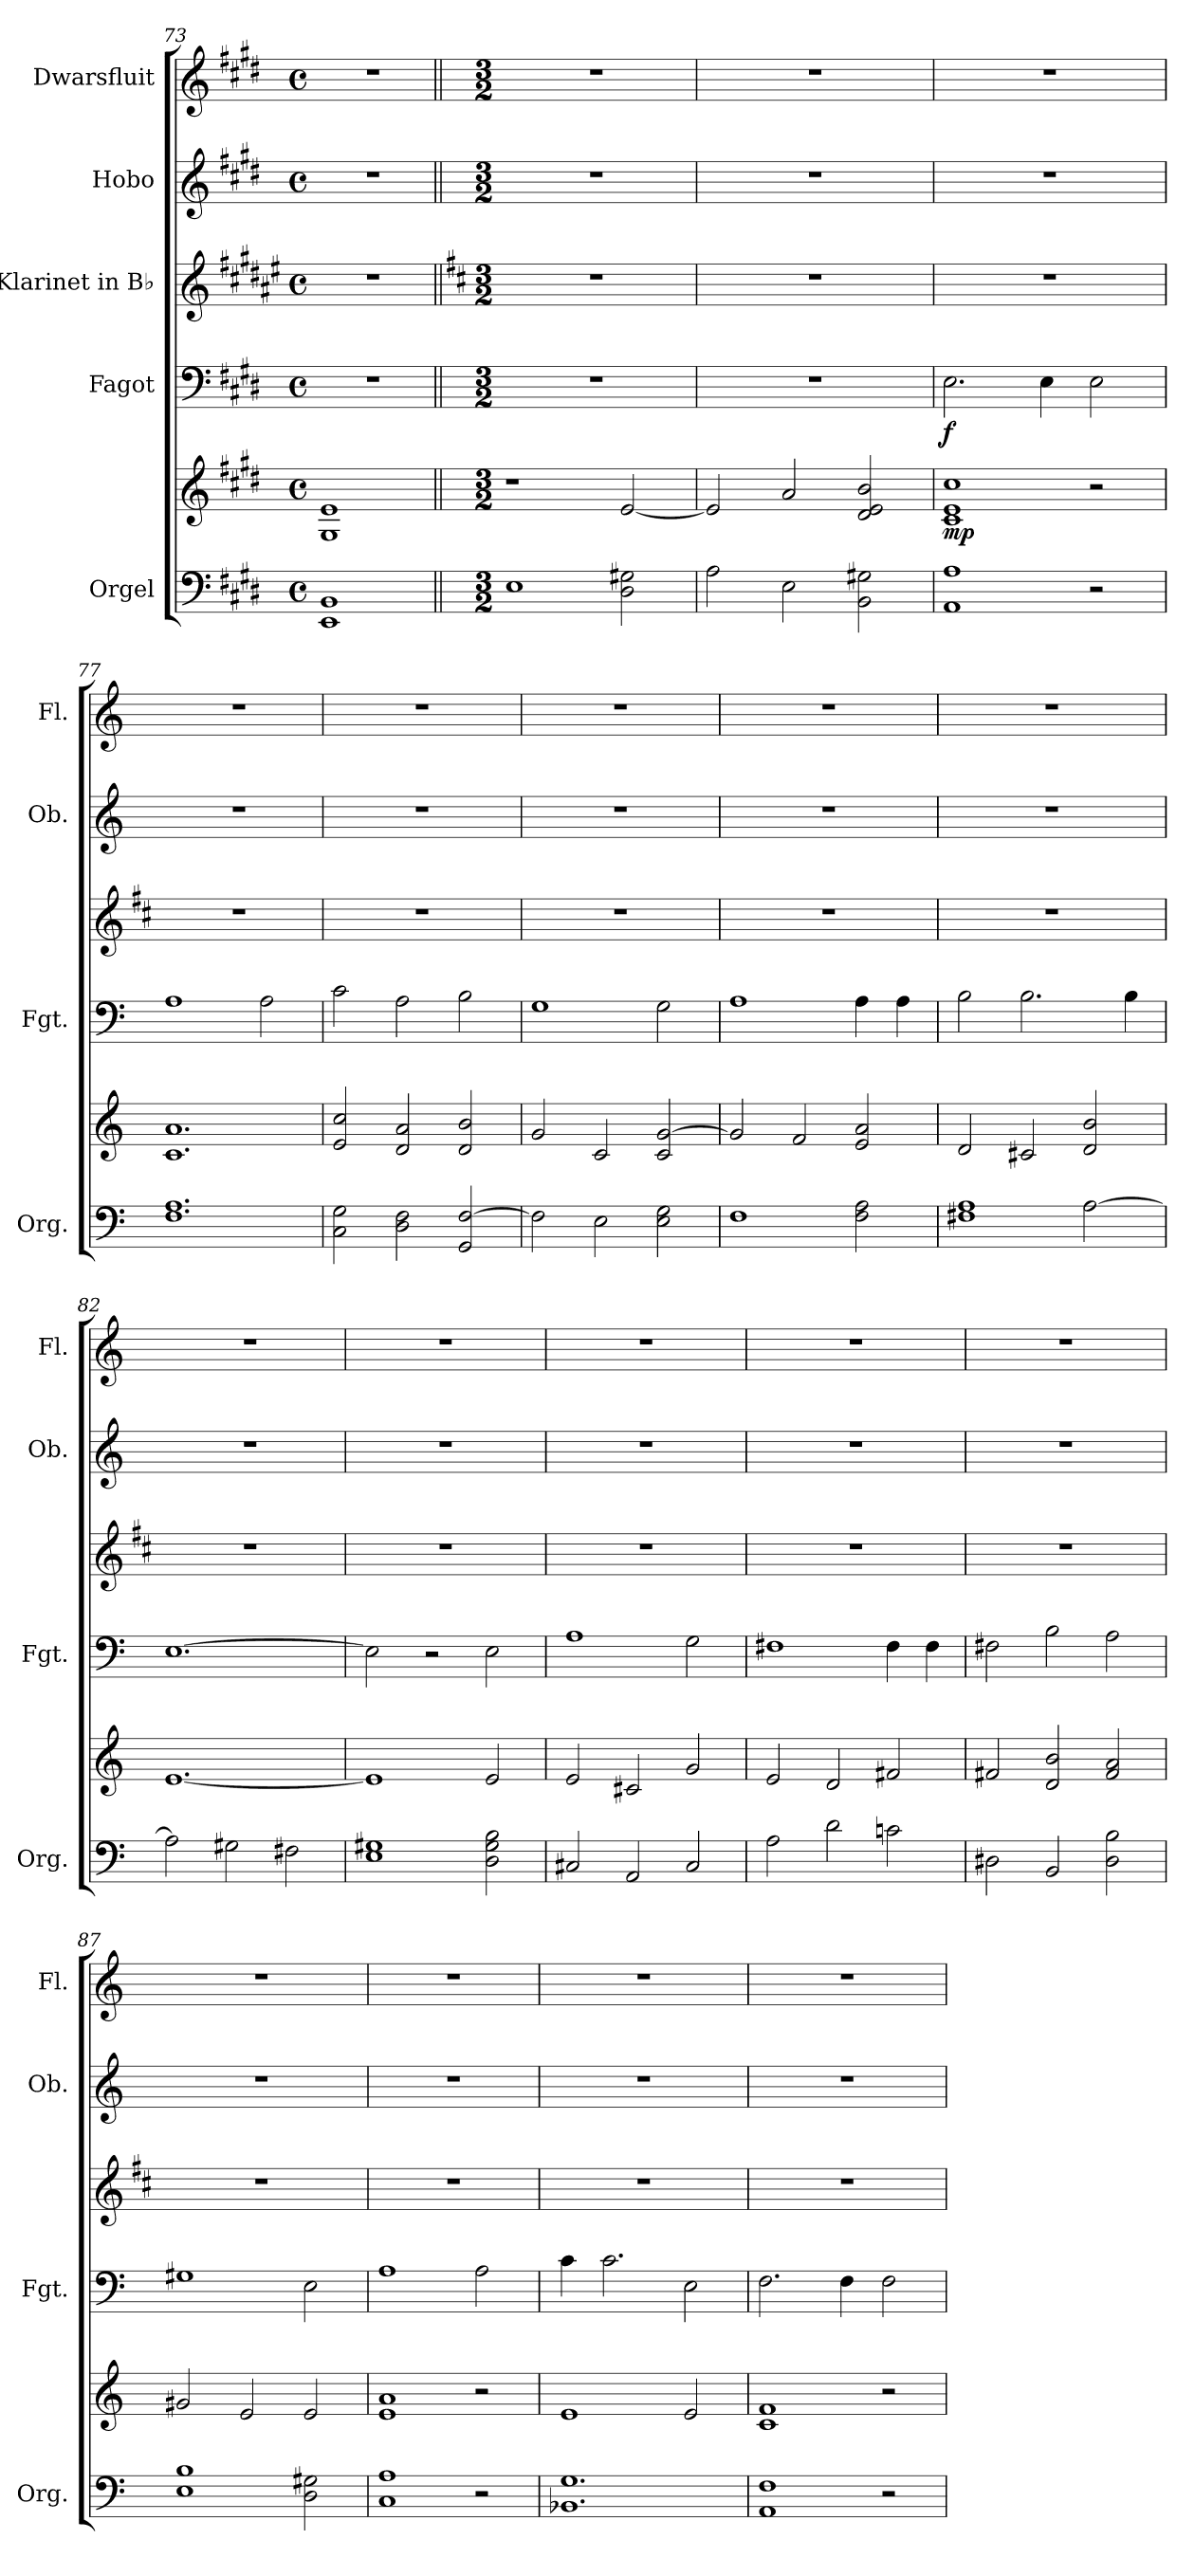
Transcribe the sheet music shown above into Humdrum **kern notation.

**kern	**kern	**dynam	**kern	**dynam	**kern	**kern	**kern
*part5	*part5	*part5	*part4	*part4	*part3	*part2	*part1
*staff6	*staff5	*staff5/6	*staff4	*staff4	*staff3	*staff2	*staff1
*I"Orgel	*	*	*I"Fagot	*	*I"Klarinet in B♭	*I"Hobo	*I"Dwarsfluit
*I'Org.	*	*	*I'Fgt.	*	*	*I'Ob.	*I'Fl.
*clefF4	*clefG2	*	*clefF4	*	*clefG2	*clefG2	*clefG2
*	*	*	*	*	*ITrd1c2	*	*
*k[f#c#g#d#]	*k[f#c#g#d#]	*	*k[f#c#g#d#]	*	*k[f#c#g#d#]	*k[f#c#g#d#]	*k[f#c#g#d#]
*M4/4	*M4/4	*	*M4/4	*	*M4/4	*M4/4	*M4/4
*met(c)	*met(c)	*	*met(c)	*	*met(c)	*met(c)	*met(c)
=73	=73	=73	=73	=73	=73	=73	=73
1EE 1BB	1G# 1e	.	1r	.	1r	1r	1r
=74||	=74||	=74||	=74||	=74||	=74||	=74||	=74||
*k[]	*k[]	*	*k[]	*	*k[]	*k[]	*k[]
*M3/2	*M3/2	*	*M3/2	*	*M3/2	*M3/2	*M3/2
*	*	*	*	*	*	*	*MM224
1E	1r	.	1.r	.	1.r	1.r	1.r
2D\ 2G#X\	[2e/	.	.	.	.	.	.
=75	=75	=75	=75	=75	=75	=75	=75
2A\	2e/]	.	1.r	.	1.r	1.r	1.r
2E\	2a/	.	.	.	.	.	.
2BB\ 2G#X\	2d/ 2e/ 2b/	.	.	.	.	.	.
=76	=76	=76	=76	=76	=76	=76	=76
!	!	!LO:DY:b	!	!LO:DY:b	!	!	!
1AA 1A	1c 1e 1cc	mp	2.E\	f	1.r	1.r	1.r
.	.	.	4E\	.	.	.	.
2r	2r	.	2E\	.	.	.	.
=77	=77	=77	=77	=77	=77	=77	=77
1.F 1.A	1.c 1.a	.	1A	.	1.r	1.r	1.r
.	.	.	2A\	.	.	.	.
!!LO:LB:g=z
=78	=78	=78	=78	=78	=78	=78	=78
2C\ 2G\	2e/ 2cc/	.	2c\	.	1.r	1.r	1.r
2D\ 2F\	2d/ 2a/	.	2A\	.	.	.	.
2GG/ [2F/	2d/ 2b/	.	2B\	.	.	.	.
=79	=79	=79	=79	=79	=79	=79	=79
2F\]	2g/	.	1G	.	1.r	1.r	1.r
2E\	2c/	.	.	.	.	.	.
2E\ 2G\	2c/ [2g/	.	2G\	.	.	.	.
=80	=80	=80	=80	=80	=80	=80	=80
1F	2g/]	.	1A	.	1.r	1.r	1.r
.	2f/	.	.	.	.	.	.
2F\ 2A\	2e/ 2a/	.	4A\	.	.	.	.
.	.	.	4A\	.	.	.	.
=81	=81	=81	=81	=81	=81	=81	=81
1F#X 1A	2d/	.	2B\	.	1.r	1.r	1.r
.	2c#X/	.	2.B\	.	.	.	.
[2A\	2d/ 2b/	.	.	.	.	.	.
.	.	.	4B\	.	.	.	.
=82	=82	=82	=82	=82	=82	=82	=82
2A\]	[1.e	.	[1.E	.	1.r	1.r	1.r
2G#X\	.	.	.	.	.	.	.
2F#X\	.	.	.	.	.	.	.
=83	=83	=83	=83	=83	=83	=83	=83
1E 1G#X	1e]	.	2E\]	.	1.r	1.r	1.r
.	.	.	2r	.	.	.	.
2D\ 2G#\ 2B\	2e/	.	2E\	.	.	.	.
=84	=84	=84	=84	=84	=84	=84	=84
2C#X/	2e/	.	1A	.	1.r	1.r	1.r
2AA/	2c#X/	.	.	.	.	.	.
2C#/	2g/	.	2G\	.	.	.	.
=85	=85	=85	=85	=85	=85	=85	=85
2A\	2e/	.	1F#X	.	1.r	1.r	1.r
2d\	2d/	.	.	.	.	.	.
2cn\	2f#X/	.	4F#\	.	.	.	.
.	.	.	4F#\	.	.	.	.
!!LO:LB:g=z
=86	=86	=86	=86	=86	=86	=86	=86
2D#X\	2f#X/	.	2F#X\	.	1.r	1.r	1.r
2BB/	2d/ 2b/	.	2B\	.	.	.	.
2D#\ 2B\	2f#/ 2a/	.	2A\	.	.	.	.
=87	=87	=87	=87	=87	=87	=87	=87
1E 1B	2g#X/	.	1G#X	.	1.r	1.r	1.r
.	2e/	.	.	.	.	.	.
2D\ 2G#X\	2e/	.	2E\	.	.	.	.
=88	=88	=88	=88	=88	=88	=88	=88
1C 1A	1e 1a	.	1A	.	1.r	1.r	1.r
2r	2r	.	2A\	.	.	.	.
=89	=89	=89	=89	=89	=89	=89	=89
1.BB-X 1.G	1e	.	4c\	.	1.r	1.r	1.r
.	.	.	2.c\	.	.	.	.
.	2e/	.	2E\	.	.	.	.
=90	=90	=90	=90	=90	=90	=90	=90
1AA 1F	1c 1f	.	2.F\	.	1.r	1.r	1.r
.	.	.	4F\	.	.	.	.
2r	2r	.	2F\	.	.	.	.
=	=	=	=	=	=	=	=
*-	*-	*-	*-	*-	*-	*-	*-
